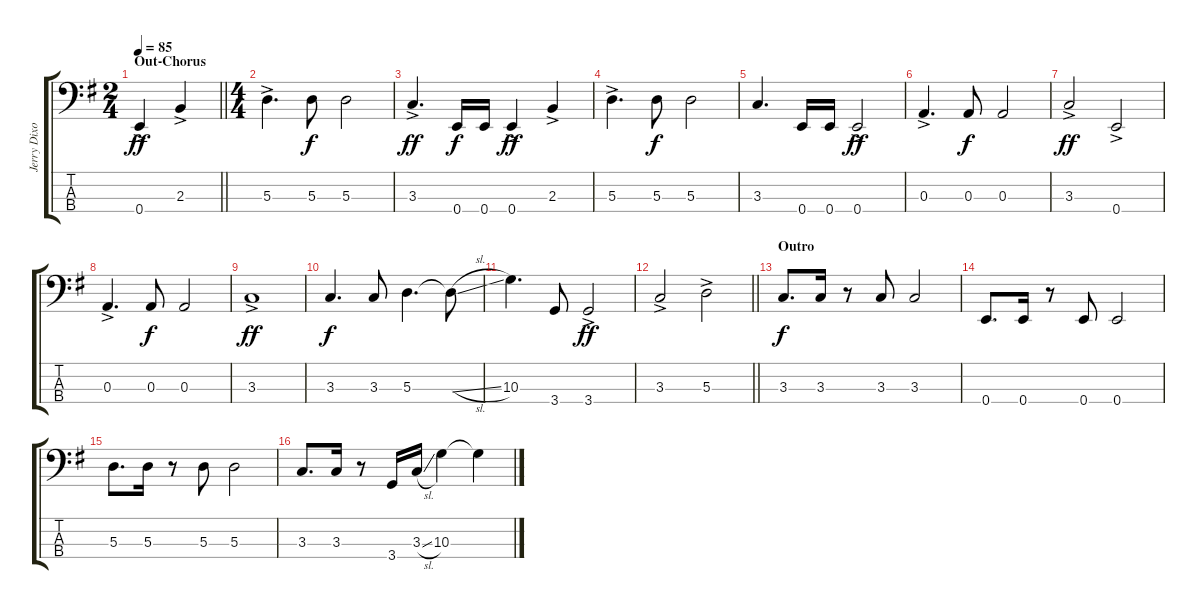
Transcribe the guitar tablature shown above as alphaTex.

\track ("Jerry Dixon" "Jerry Dixo") {instrument electricbasspick}
\staff {score tabs}
\tuning (G2 D2 A1 E1) {hide}
\ts (2 4)
\section ("" "Out-Chorus")
\tempo 85
\clef f4
\barLineRight lightlight
\ks g
0.4{ac}.4{dy ff} 2.3{ac}.4 |
\ts (4 4)
5.3{ac}.4{d} 5.3.8{dy f} 5.3.2 |
3.3{ac}.4{d dy ff} 0.4.16{dy f} 0.4.16 0.4{ac}.4{dy ff} 2.3{ac}.4 |
5.3{ac}.4{d} 5.3.8{dy f} 5.3.2 |
3.3.4{d} 0.4.16 0.4.16 0.4{ac}.2{dy ff} |
0.3{ac}.4{d} 0.3.8{dy f} 0.3.2 |
3.3{ac}.2{dy ff} 0.4{ac}.2 |
0.3{ac}.4{d} 0.3.8{dy f} 0.3.2 |
3.3{ac}.1{dy ff} |
3.3.4{d dy f} 3.3.8 5.3.4{d} 5.3{sl t}.8 |
10.3.4{d} 3.4.8 3.4{ac}.2{dy ff} |
\barLineRight lightlight
3.3{ac}.2 5.3{ac}.2 |
\section ("" "Outro")
3.3.8{d dy f} 3.3.16 r.8 3.3.8 3.3.2 |
0.4.8{d} 0.4.16 r.8 0.4.8 0.4.2 |
5.3.8{d} 5.3.16 r.8 5.3.8 5.3.2 |
3.3.8{d} 3.3.16 r.8 3.4.16 3.3{sl}.16 10.3.4 10.3{t}.4
